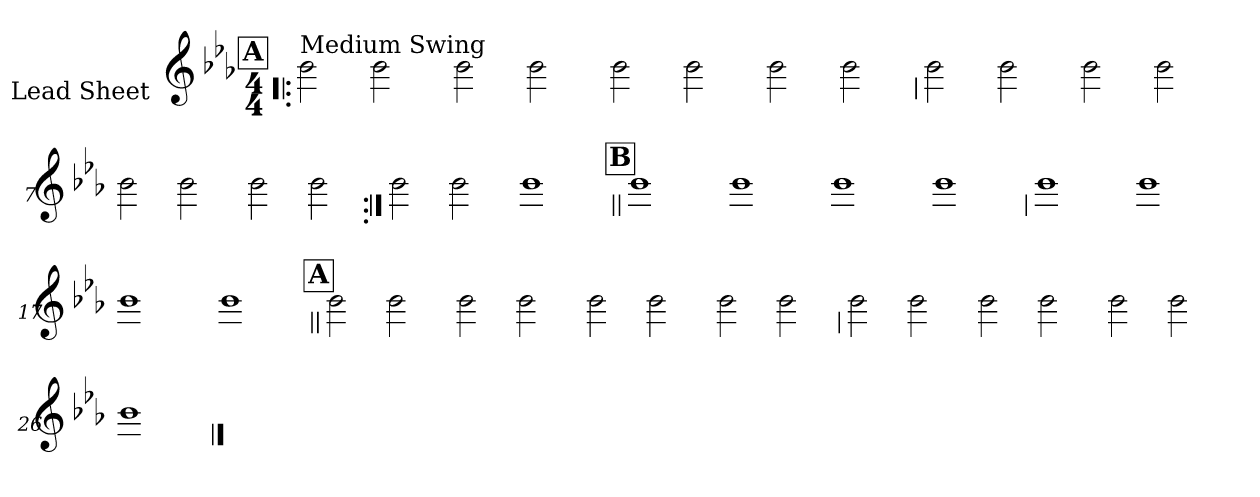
**kern
*part1
*staff1
*I"Lead Sheet
*stria0
*clefG2
*k[b-e-a-]
*E-:
*M4/4
!!LO:REH:place=s1:a:t=A
=1!|:
!LO:TX:a:t=Medium Swing
2b-
2b-
=2-
2b-
2b-
=3-
2b-
2b-
=4-
2b-
2b-
!!LO:LB:g=z
=5
2b-
2b-
=6-
2b-
2b-
=7-
2b-
2b-
=8-
2b-
2b-
!!LO:LB:g=z
=9:|!
2b-
2b-
=10-
1b-
!!LO:LB:g=z
!!LO:REH:place=s1:a:t=B
=11||
1b-
=12-
1b-
=13-
1b-
=14-
1b-
!!LO:LB:g=z
=15
1b-
=16-
1b-
=17-
1b-
=18-
1b-
!!LO:LB:g=z
!!LO:REH:place=s1:a:t=A
=19||
2b-
2b-
=20-
2b-
2b-
=21-
2b-
2b-
=22-
2b-
2b-
!!LO:LB:g=z
=23
2b-
2b-
=24-
2b-
2b-
=25-
2b-
2b-
=26-
1b-
==
*-
